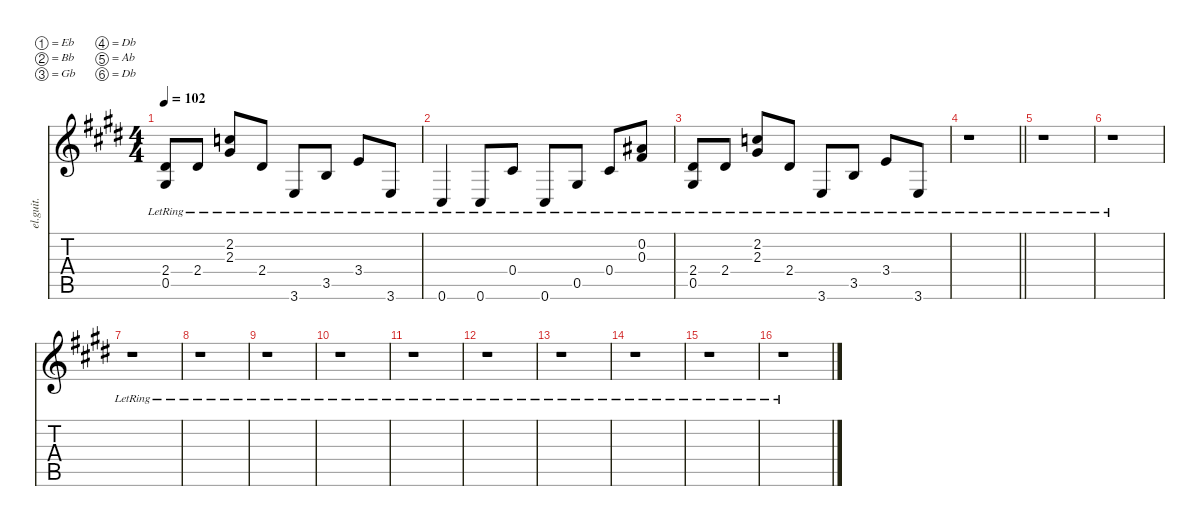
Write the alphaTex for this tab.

\defaultSystemsLayout 4
\hideDynamics
\bracketExtendMode nobrackets
\otherSystemsTrackNameOrientation horizontal
\track ("Clean" "el.guit.") {defaultSystemsLayout 4 instrument electricguitarclean}
\staff {score tabs}
\tuning (Eb4 Bb3 Gb3 Db3 Ab2 Db2)
\ts (4 4)
\tempo 102
\clef g2
\ks c#minor
(2.4{lr acc #} 0.5{lr acc #}).8{dy f beam Up} 2.4{lr acc #}.8{beam Up} (2.2{lr acc forcenatural} 2.3{lr acc #}).8{beam Up} 2.4{lr acc #}.8{beam Up} 3.6{lr acc forcenatural}.8{beam Up} 3.5{lr acc forcenatural}.8{beam Up} 3.4{lr acc forcenatural}.8{beam Up} 3.6{lr acc forcenatural}.8{beam Up} |
0.6{lr acc #}.4{beam Up} 0.6{lr acc #}.8{beam Up} 0.4{lr acc #}.8{beam Up} 0.6{lr acc #}.8{beam Up} 0.5{lr acc #}.8{beam Up} 0.4{lr acc #}.8{beam Up} (0.2{lr acc #} 0.3{lr acc #}).8{beam Up} |
(2.4{lr acc #} 0.5{lr acc #}).8{beam Up} 2.4{lr acc #}.8{beam Up} (2.2{lr acc forcenatural} 2.3{lr acc #}).8{beam Up} 2.4{lr acc #}.8{beam Up} 3.6{lr acc forcenatural}.8{beam Up} 3.5{lr acc forcenatural}.8{beam Up} 3.4{lr acc forcenatural}.8{beam Up} 3.6{lr acc forcenatural}.8{beam Up} |
\barLineRight lightlight
r.1{beam Down} |
r.1{beam Down} |
r.1{beam Down} |
r.1{beam Down} |
r.1{beam Down} |
r.1{beam Down} |
r.1{beam Down} |
r.1{beam Down} |
r.1{beam Down} |
r.1{beam Down} |
r.1{beam Down} |
r.1{beam Down} |
r.1{beam Down}
